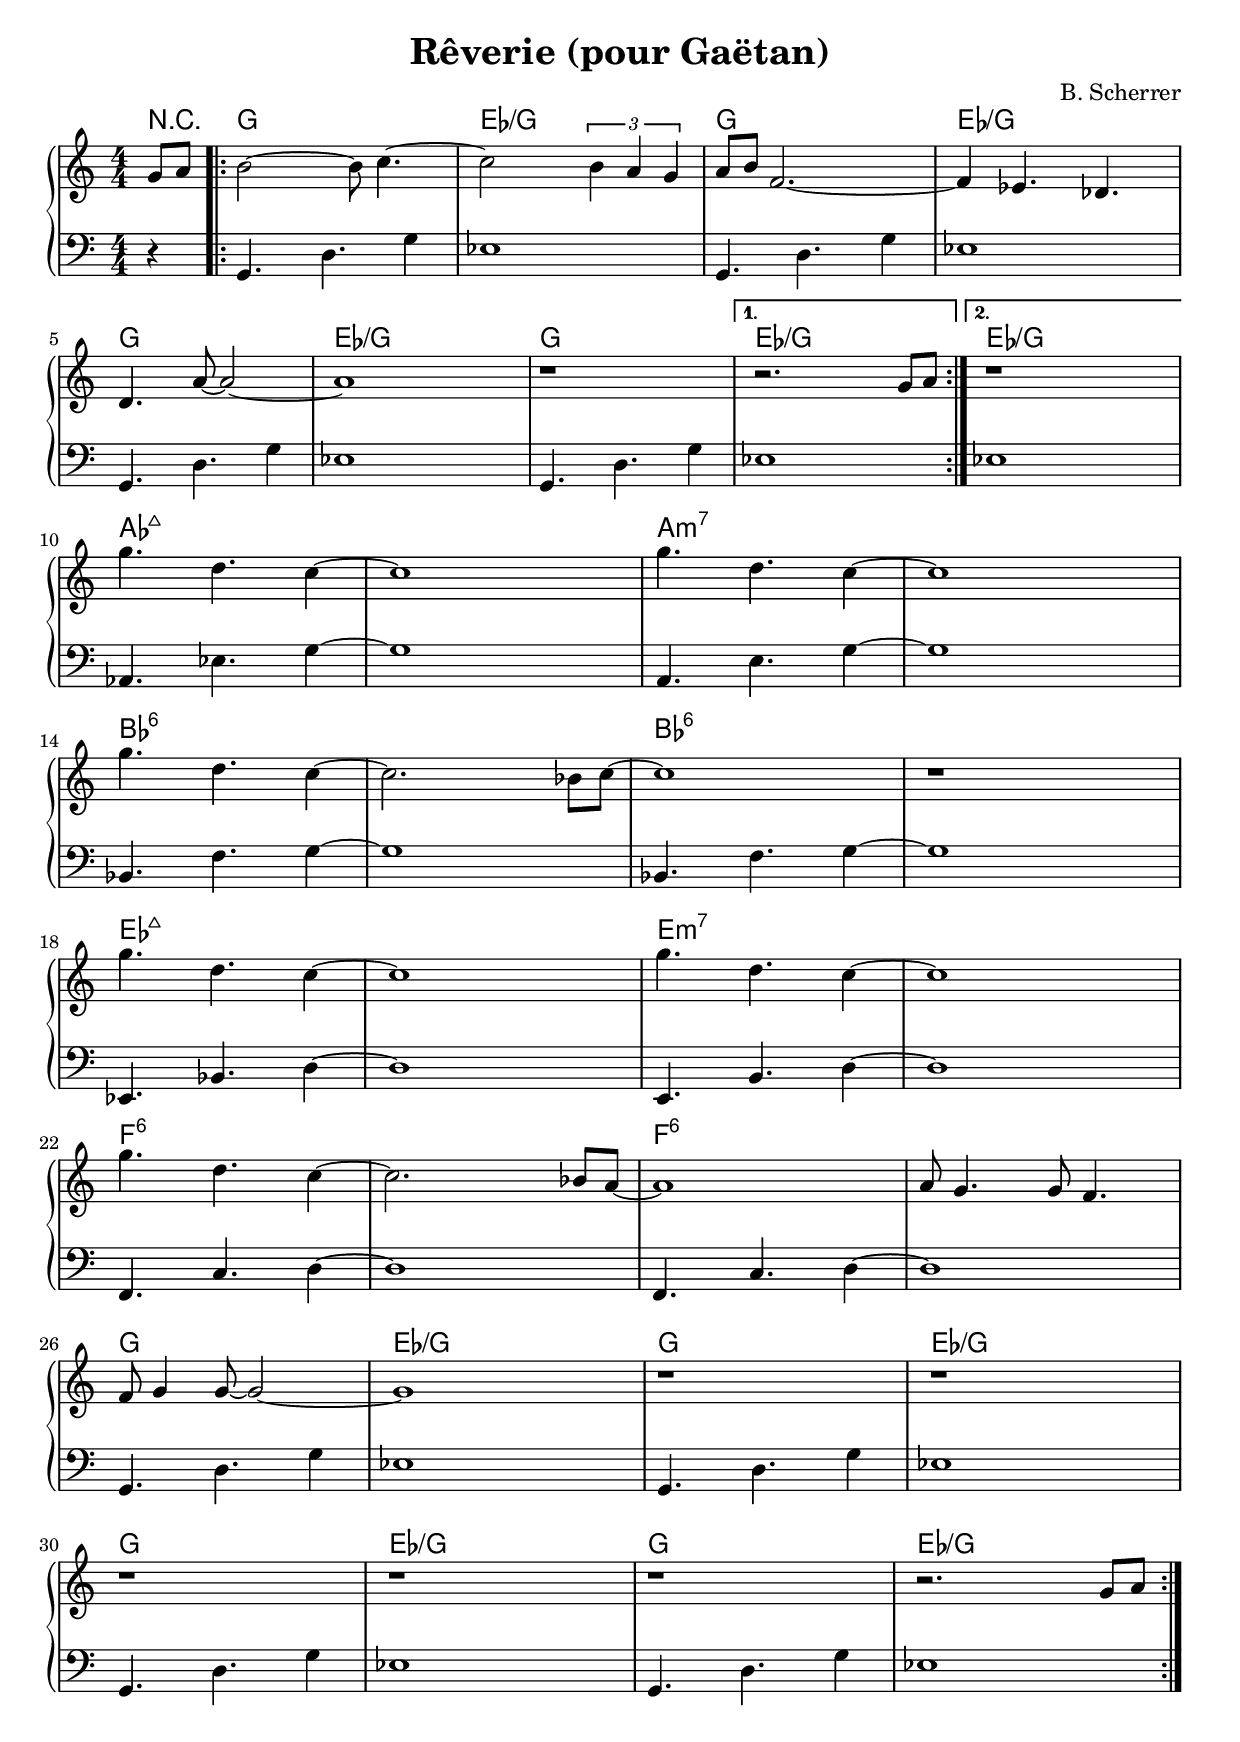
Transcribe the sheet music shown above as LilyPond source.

\version "2.18.2"	

noteCibleTransposition =   c   % c         % d pour Si b %  a, pour Mi b

ton = ""

indent = 0

maingauche = \relative c {
  \key c \major
  \numericTimeSignature
  \time 4/4
  \partial 4 r4 |
  \repeat volta 2 { \repeat volta 2 {\repeat unfold 3 {g4. d' g4 | ees1}
  g,4. d' g4 |
  }
  \alternative{
    {ees1}
    {ees1}
  } \break
  
  aes,4. ees' g4~ | g1 |
  a,4. e' g4~ | g1 |
  bes,4. f' g4~ | g1 |
  bes,4. f' g4~ | g1 | \break

  ees,4. bes' d4~ | d1 |
  e,4. b' d4~ | d1 |
  f,4. c' d4~ | d1 |
  f,4. c' d4~ | d1 | \break

  \repeat unfold 4 {g,4. d' g4 | ees1}}
}


melodie =  \relative c''{
  \key c \major
  \numericTimeSignature
  \time 4/4
  \partial 4 g8 a |
  \repeat volta 2 {
  \repeat volta 2 {b2~ b8 c4.~ | c2 \tuplet 3/2 {b4 a g} | a8 b f2.~ | f4 ees4. des | d a'8~ a2~ | a1 | r1}
  \alternative {
    {r2. g8 a | }
    {r1}
  }
  \repeat unfold 2 { g'4. d c4~ | c1 } g'4. d c4~ | c2. bes8 c~ | c1 | r1 |
  \repeat unfold 2 { g'4. d c4~ | c1 } g'4. d c4~ | c2. bes8 a~ | a1 | a8 g4. g8 f4. | f8 g4 g8~ g2~ | g1

  \repeat unfold 5 {r1|}
  r2. g8 a | }
}



harmonie =  \chordmode{  
  \partial 4 r4 |

\repeat volta 2 {
\repeat volta 2 {\repeat unfold 3 {g1 | ees/g |} g1 |}
\alternative{
  {ees/g}
  {ees/g}
  }

aes:maj | s | a:3-7 | s | bes:6 | s | bes:6 | s |
ees:maj | s | e:3-7 | s | f:6 | s | f:6 | s |

\repeat unfold 4 {g1 | ees/g |}
}
  
}


\header {
  title = #(string-append "Rêverie (pour Gaëtan)" ton )
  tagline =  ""
  composer = "B. Scherrer"
}



\score{
  <<
    \new ChordNames {
      \transpose c \noteCibleTransposition{
	\harmonie
      }
    }
     \new PianoStaff  <<
    \new Staff="up" \transpose c \noteCibleTransposition{ \melodie }
    \new Staff="down" \transpose c \noteCibleTransposition{ {\clef bass \maingauche} }
  >>
    >>
  \layout{ \context {      \Score      proportionalNotationDuration = #(ly:make-moment 4 30     )   } }
}






\score {
  <<
    \new Staff << \unfoldRepeats{\melodie 
                                 }  >>
    \new Staff << \unfoldRepeats{\harmonie
			       } >>
    \new Staff << \unfoldRepeats{\maingauche
                          } >> 

  >>
\midi{ \tempo 2 = 70 }
}
